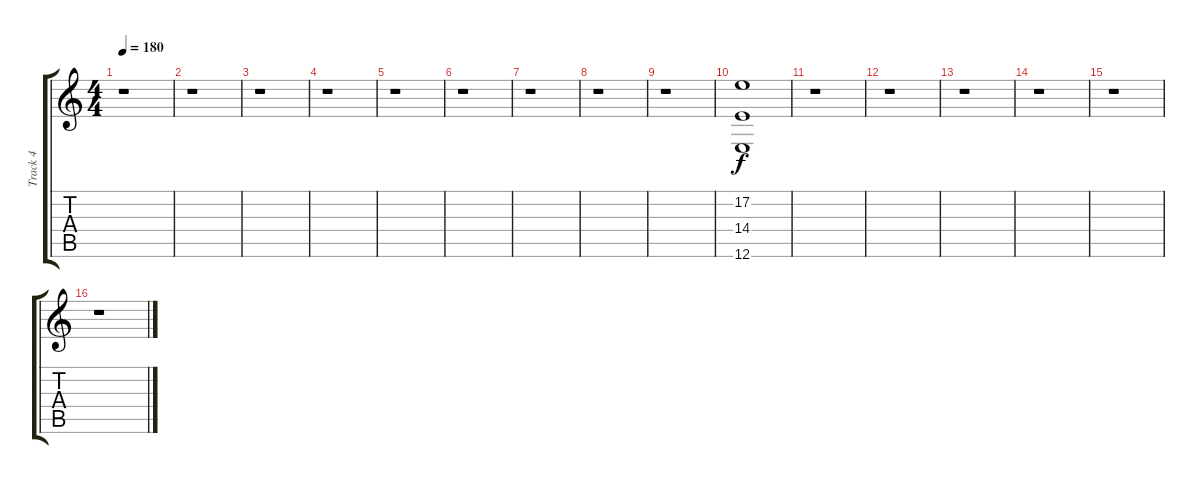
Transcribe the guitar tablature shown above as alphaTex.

\track ("Track 4" "Track 4") {instrument reversecymbal}
\staff {score tabs}
\tuning (E4 B3 G3 D3 A2 E2) {hide}
\ts (4 4)
\tempo 180
\clef g2
\ks c
r.1{dy f} |
r.1 |
r.1 |
r.1 |
r.1 |
r.1 |
r.1 |
r.1 |
r.1 |
(17.2 14.4 12.6).1 |
r.1 |
r.1 |
r.1 |
r.1 |
r.1 |
r.1
